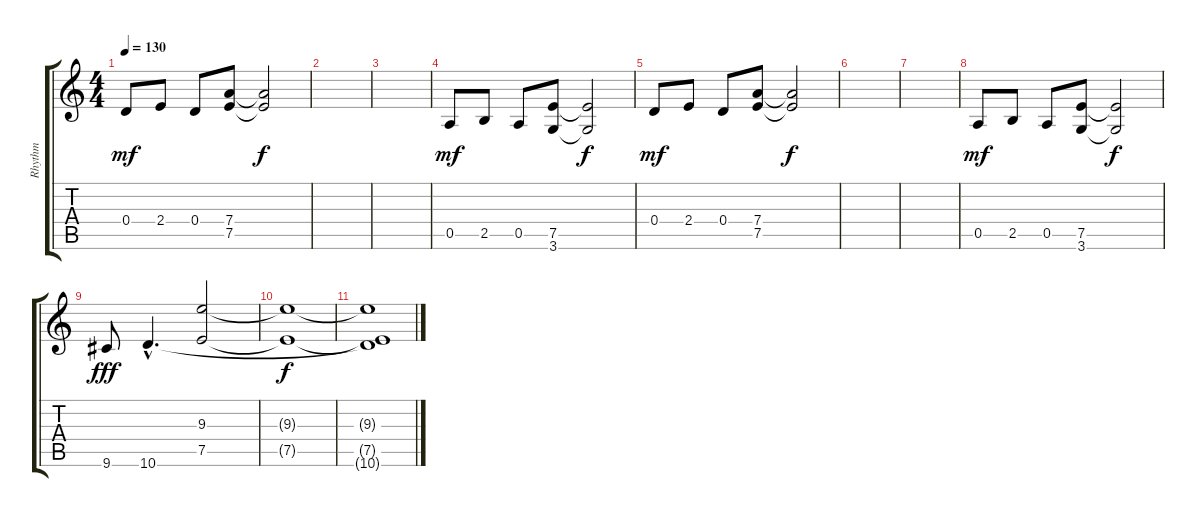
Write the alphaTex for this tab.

\track ("Rhythm" "Rhythm") {instrument distortionguitar}
\staff {score tabs}
\tuning (E4 B3 G3 D3 A2 E2) {hide}
\ts (4 4)
\tempo 130
\clef g2
\ks c
0.4.8{dy mf} 2.4.8 0.4.8 (7.4 7.5).8 (7.4{t} 7.5{t}).2{dy f} |
|
|
0.5.8{dy mf} 2.5.8 0.5.8 (7.5 3.6).8 (7.5{t} 3.6{t}).2{dy f} |
0.4.8{dy mf} 2.4.8 0.4.8 (7.4 7.5).8 (7.4{t} 7.5{t}).2{dy f} |
|
|
0.5.8{dy mf} 2.5.8 0.5.8 (7.5 3.6).8 (7.5{t} 3.6{t}).2{dy f} |
9.6.8{dy fff} 10.6{hac}.4{d} (9.3 7.5).2 |
(9.3{t} 7.5{t}).1{dy f} |
(9.3{t} 7.5{t} 10.6{t}).1
